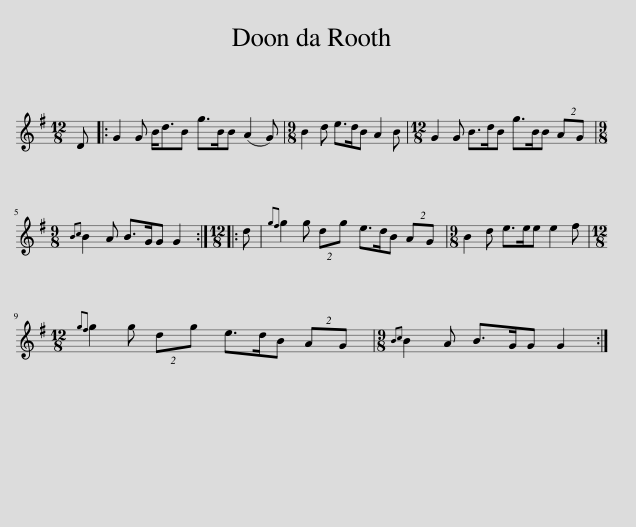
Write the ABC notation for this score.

X:1
L:1/8
M:12/8
I:linebreak $
K:G
V:1 treble
V:1
 D |: G2 G B<dB g>BB (A2 G) |[M:9/8] B2 d e>dB A2 B |[M:12/8] G2 G B>dB g>BB (2:3:2AG |$[M:9/8]{Bc} B2 A B>GG G2 :: %5
[M:12/8] d |{gf} g2 g (2:3:2dg e>dB (2:3:2AG |[M:9/8] B2 d e>ee e2 f |$[M:12/8]{gf} g2 g (2:3:2dg e>dB (2:3:2AG |[M:9/8]{Bc} B2 A B>GG G2 :| %10
